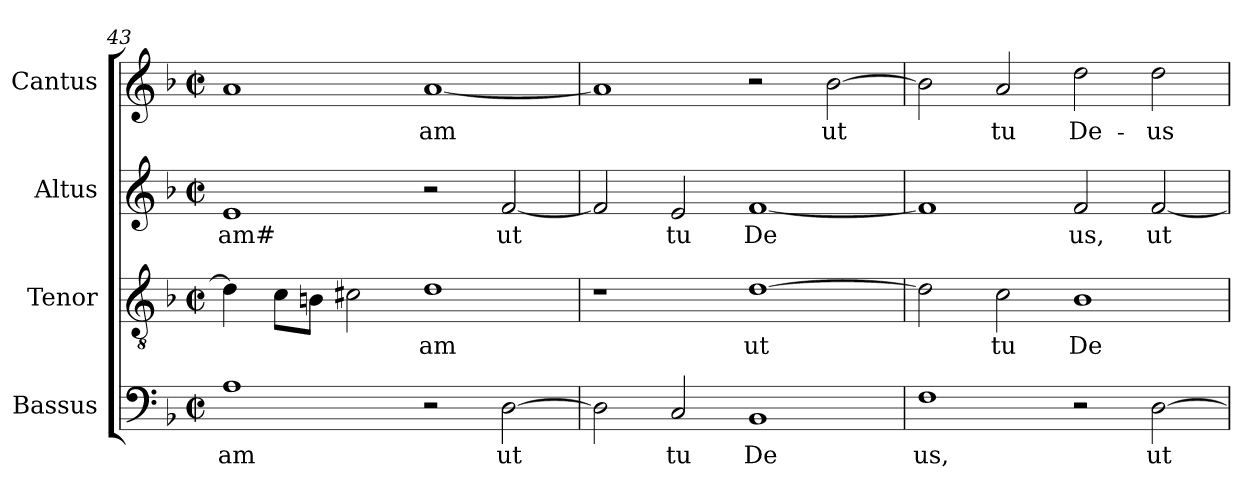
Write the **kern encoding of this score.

**kern	**text	**kern	**text	**kern	**text	**kern	**text
*part4	*part4	*part3	*part3	*part2	*part2	*part1	*part1
*staff4	*staff4	*staff3	*staff3	*staff2	*staff2	*staff1	*staff1
*I"Bassus	*	*I"Tenor	*	*I"Altus	*	*I"Cantus	*
*clefF4	*	*clefGv2	*	*clefG2	*	*clefG2	*
*k[b-]	*	*k[b-]	*	*k[b-]	*	*k[b-]	*
*F:	*	*F:	*	*F:	*	*F:	*
*M2/2	*	*M2/2	*	*M2/2	*	*M2/2	*
*met(c|)	*	*met(c|)	*	*met(c|)	*	*met(c|)	*
=43	=43	=43	=43	=43	=43	=43	=43
!	!LO:LY:b:cj	!	!LO:LY:b:cj	!	!LO:LY:b:cj	!	!LO:LY:b:cj
1A	am	4d\]	--	1e	am#	1a	--
!	!	!	!LO:LY:b:cj	!	!	!	!
.	.	8c\L	--	.	.	.	.
!	!	!	!LO:LY:b:cj	!	!	!	!
.	.	8B\J	--	.	.	.	.
!	!	!	!LO:LY:b:cj	!	!	!	!
.	.	2c#\	--	.	.	.	.
!	!	!	!LO:LY:b:cj	!	!	!	!LO:LY:b:cj
2r	.	1d	-am	2r	.	[<1a	-am
!	!LO:LY:b:cj	!	!	!	!LO:LY:b:cj	!	!
[>2D\	ut	.	.	[<2f/	ut	.	.
=44	=44	=44	=44	=44	=44	=44	=44
!	!LO:LY:b:cj	!	!	!	!LO:LY:b:cj	!	!LO:LY:b:cj
2D\]	.	1r	.	2f/]	.	1a]	.
!	!LO:LY:b:cj	!	!	!	!LO:LY:b:cj	!	!
2C/	tu	.	.	2e/	tu	.	.
!	!LO:LY:b:cj	!	!LO:LY:b:cj	!	!LO:LY:b:cj	!	!
1BB-	De	[>1d	ut	[<1f	De	2r	.
!	!	!	!	!	!	!	!LO:LY:b:cj
.	.	.	.	.	.	[>2b-\	ut
=45	=45	=45	=45	=45	=45	=45	=45
!	!LO:LY:b:cj	!	!LO:LY:b:cj	!	!LO:LY:b:cj	!	!LO:LY:b:cj
1F	us,	2d\]	.	1f]	.	2b-\]	.
!	!	!	!LO:LY:b:cj	!	!	!	!LO:LY:b:cj
.	.	2c\	tu	.	.	2a/	tu
!	!	!	!LO:LY:b:cj	!	!LO:LY:b:cj	!	!LO:LY:b:cj
2r	.	1B-	De-	2f/	us,	2dd\	De-
!	!LO:LY:b:cj	!	!	!	!LO:LY:b:cj	!	!LO:LY:b:cj
[>2D\	ut	.	.	[<2f/	ut	2dd\	-us
=	=	=	=	=	=	=	=
*-	*-	*-	*-	*-	*-	*-	*-
